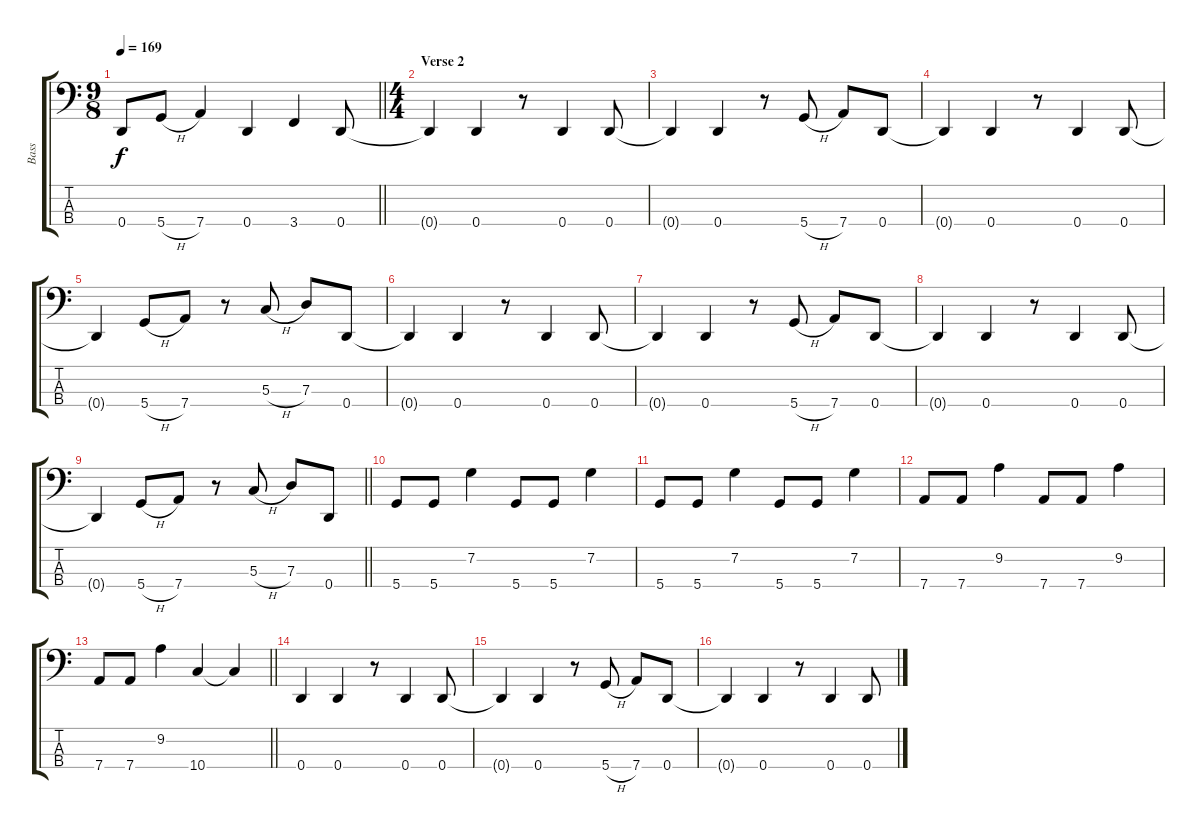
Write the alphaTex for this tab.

\track ("Bass" "Bass") {instrument electricbassfinger}
\staff {score tabs}
\tuning (F2 C2 G1 D1) {hide}
\ts (9 8)
\tempo 169
\clef f4
\barLineRight lightlight
\ks c
0.4{t}.8{dy f} 5.4{h}.8 7.4.4 0.4.4 3.4.4 0.4.8 |
\ts (4 4)
\section ("" "Verse 2")
0.4{t}.4 0.4.4 r.8 0.4.4 0.4.8 |
0.4{t}.4 0.4.4 r.8 5.4{h}.8 7.4.8 0.4.8 |
0.4{t}.4 0.4.4 r.8 0.4.4 0.4.8 |
0.4{t}.4 5.4{h}.8 7.4.8 r.8 5.3{h}.8 7.3.8 0.4.8 |
0.4{t}.4 0.4.4 r.8 0.4.4 0.4.8 |
0.4{t}.4 0.4.4 r.8 5.4{h}.8 7.4.8 0.4.8 |
0.4{t}.4 0.4.4 r.8 0.4.4 0.4.8 |
\barLineRight lightlight
0.4{t}.4 5.4{h}.8 7.4.8 r.8 5.3{h}.8 7.3.8 0.4.8 |
5.4.8 5.4.8 7.2.4 5.4.8 5.4.8 7.2.4 |
5.4.8 5.4.8 7.2.4 5.4.8 5.4.8 7.2.4 |
7.4.8 7.4.8 9.2.4 7.4.8 7.4.8 9.2.4 |
\barLineRight lightlight
7.4.8 7.4.8 9.2.4 10.4.4 10.4{t}.4 |
0.4.4 0.4.4 r.8 0.4.4 0.4.8 |
0.4{t}.4 0.4.4 r.8 5.4{h}.8 7.4.8 0.4.8 |
0.4{t}.4 0.4.4 r.8 0.4.4 0.4.8
